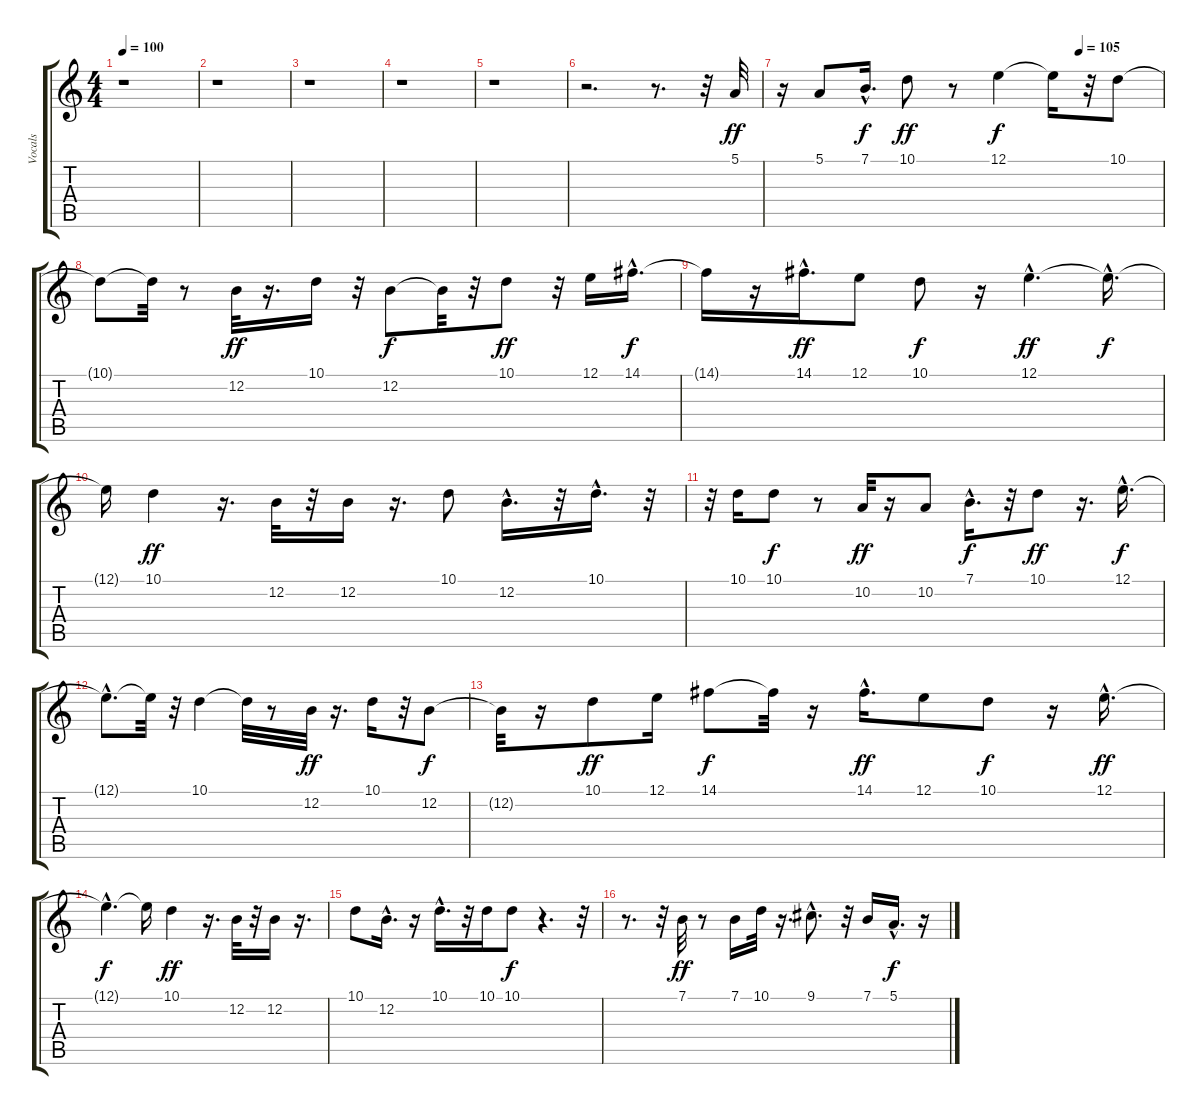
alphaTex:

\track ("Vocals" "Vocals") {instrument panflute}
\staff {score tabs}
\tuning (E4 B3 G3 D3 A2 E2) {hide}
\ts (4 4)
\tempo 100
\clef g2
\ks c
r.1{dy ff instrument panflute} |
r.1 |
r.1 |
r.1 |
r.1 |
r.2{d} r.8{d} r.32 5.1.32 |
\tempo (105 0.78125)
r.16 5.1.8 7.1{hac}.16{d dy f} 10.1.8{dy ff} r.8 12.1.4{dy f} 12.1{t}.16 r.32 10.1.8 |
10.1{t}.8 10.1{t}.32 r.8 12.2.32{dy ff} r.16{d} 10.1.16 r.32 12.2.8{dy f} 12.2{t}.32 r.32 10.1.8{dy ff} r.32 12.1.16 14.1{hac}.16{d dy f} |
14.1{t}.16 r.16 14.1{hac}.16{d dy ff} 12.1.8 10.1.8{dy f} r.16 12.1{hac}.4{d dy ff} 12.1{hac t}.16{d dy f} |
12.1{t}.16 10.1.4{dy ff} r.16{d} 12.2.32 r.32 12.2.16 r.16{d} 10.1.8 12.2{hac}.16{d} r.32 10.1{hac}.16{d} r.32 |
r.32 10.1.16 10.1.8{dy f} r.8 10.2.32{dy ff} r.16 10.2.8 7.1{hac}.16{d dy f} r.32 10.1.8{dy ff} r.16{d} 12.1{hac}.16{d dy f} |
12.1{hac t}.8{d} 12.1{t}.32 r.32 10.1.4 10.1{t}.32 r.8 12.2.32{dy ff} r.16{d} 10.1.16 r.32 12.2.8{dy f} |
12.2{t}.32 r.16 10.1.8{dy ff} 12.1.16 14.1.8{dy f} 14.1{t}.32 r.16 14.1{hac}.16{d dy ff} 12.1.8 10.1.8{dy f} r.16 12.1{hac}.16{d dy ff} |
12.1{hac t}.4{d dy f} 12.1{t}.16 10.1.4{dy ff} r.16{d} 12.2.32 r.32 12.2.16 r.16{d} |
10.1.8 12.2{hac}.16{d} r.16 10.1{hac}.16{d} r.32 10.1.16 10.1.8{dy f} r.4{d} r.32 |
r.8{d} r.32 7.1.32{dy ff} r.8 7.1.16 10.1.32 r.16{d} 9.1{hac}.8{d} r.32 7.1.16 5.1{hac}.16{d dy f} r.16
